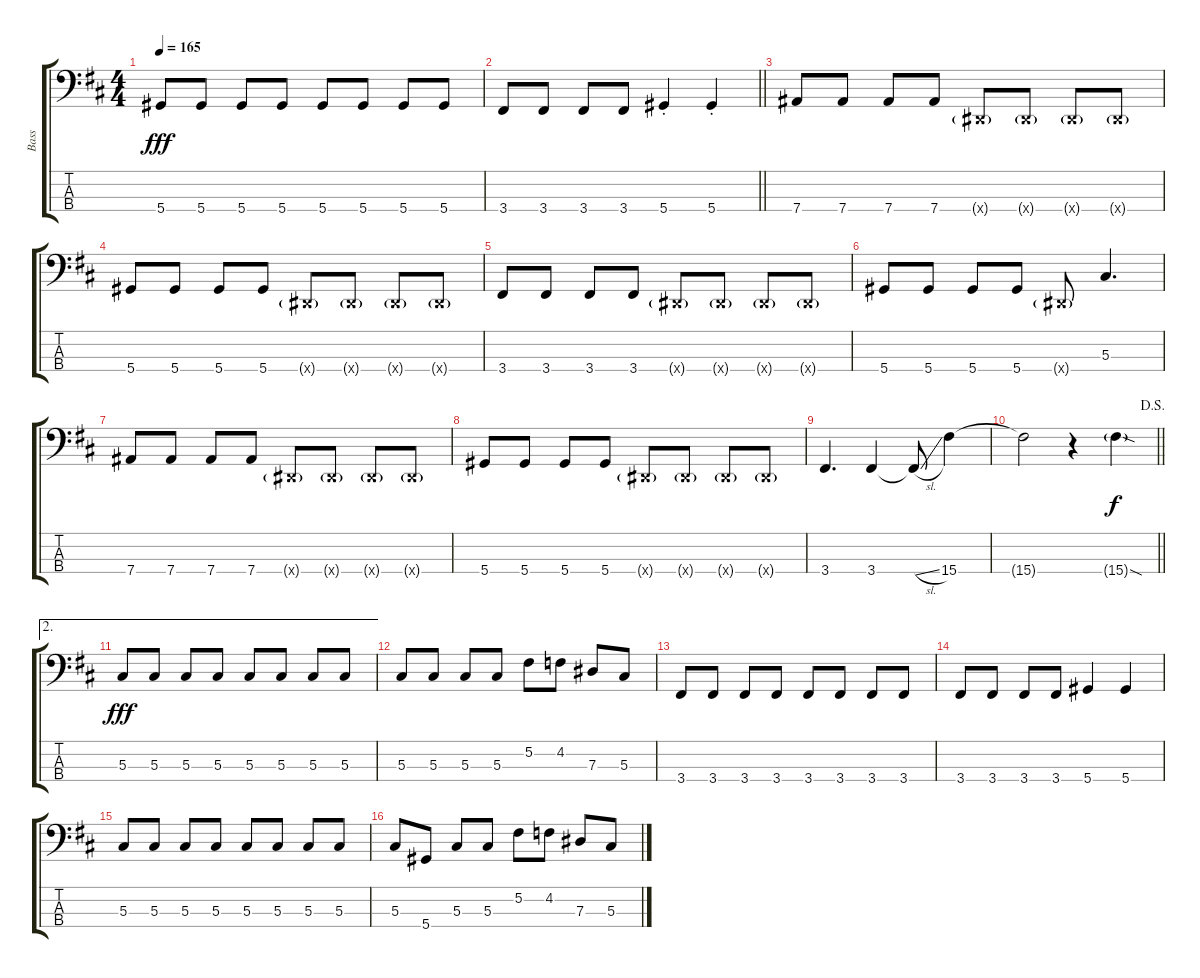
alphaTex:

\track ("Bass" "Bass") {instrument electricbassfinger}
\staff {score tabs}
\tuning (Gb2 Db2 Ab1 Eb1) {hide}
\ts (4 4)
\tempo 165
\clef f4
\ks d
5.4.8{dy fff} 5.4.8 5.4.8 5.4.8 5.4.8 5.4.8 5.4.8 5.4.8 |
\barLineRight lightlight
3.4.8 3.4.8 3.4.8 3.4.8 5.4{st}.4 5.4{st}.4 |
7.4.8 7.4.8 7.4.8 7.4.8 0.4{g x}.8 0.4{g x}.8 0.4{g x}.8 0.4{g x}.8 |
5.4.8 5.4.8 5.4.8 5.4.8 0.4{g x}.8 0.4{g x}.8 0.4{g x}.8 0.4{g x}.8 |
3.4.8 3.4.8 3.4.8 3.4.8 0.4{g x}.8 0.4{g x}.8 0.4{g x}.8 0.4{g x}.8 |
5.4.8 5.4.8 5.4.8 5.4.8 0.4{g x}.8 5.3.4{d} |
7.4.8 7.4.8 7.4.8 7.4.8 0.4{g x}.8 0.4{g x}.8 0.4{g x}.8 0.4{g x}.8 |
5.4.8 5.4.8 5.4.8 5.4.8 0.4{g x}.8 0.4{g x}.8 0.4{g x}.8 0.4{g x}.8 |
3.4.4{d} 3.4.4 3.4{sl t}.8 15.4.4 |
\jump dalsegno
\barLineRight lightlight
15.4{t}.2 r.4 15.4{sod g}.4{dy f} |
\ae 2
5.3.8{dy fff} 5.3.8 5.3.8 5.3.8 5.3.8 5.3.8 5.3.8 5.3.8 |
5.3.8 5.3.8 5.3.8 5.3.8 5.2.8 4.2.8 7.3.8 5.3.8 |
3.4.8 3.4.8 3.4.8 3.4.8 3.4.8 3.4.8 3.4.8 3.4.8 |
3.4.8 3.4.8 3.4.8 3.4.8 5.4.4 5.4.4 |
5.3.8 5.3.8 5.3.8 5.3.8 5.3.8 5.3.8 5.3.8 5.3.8 |
5.3.8 5.4.8 5.3.8 5.3.8 5.2.8 4.2.8 7.3.8 5.3.8
